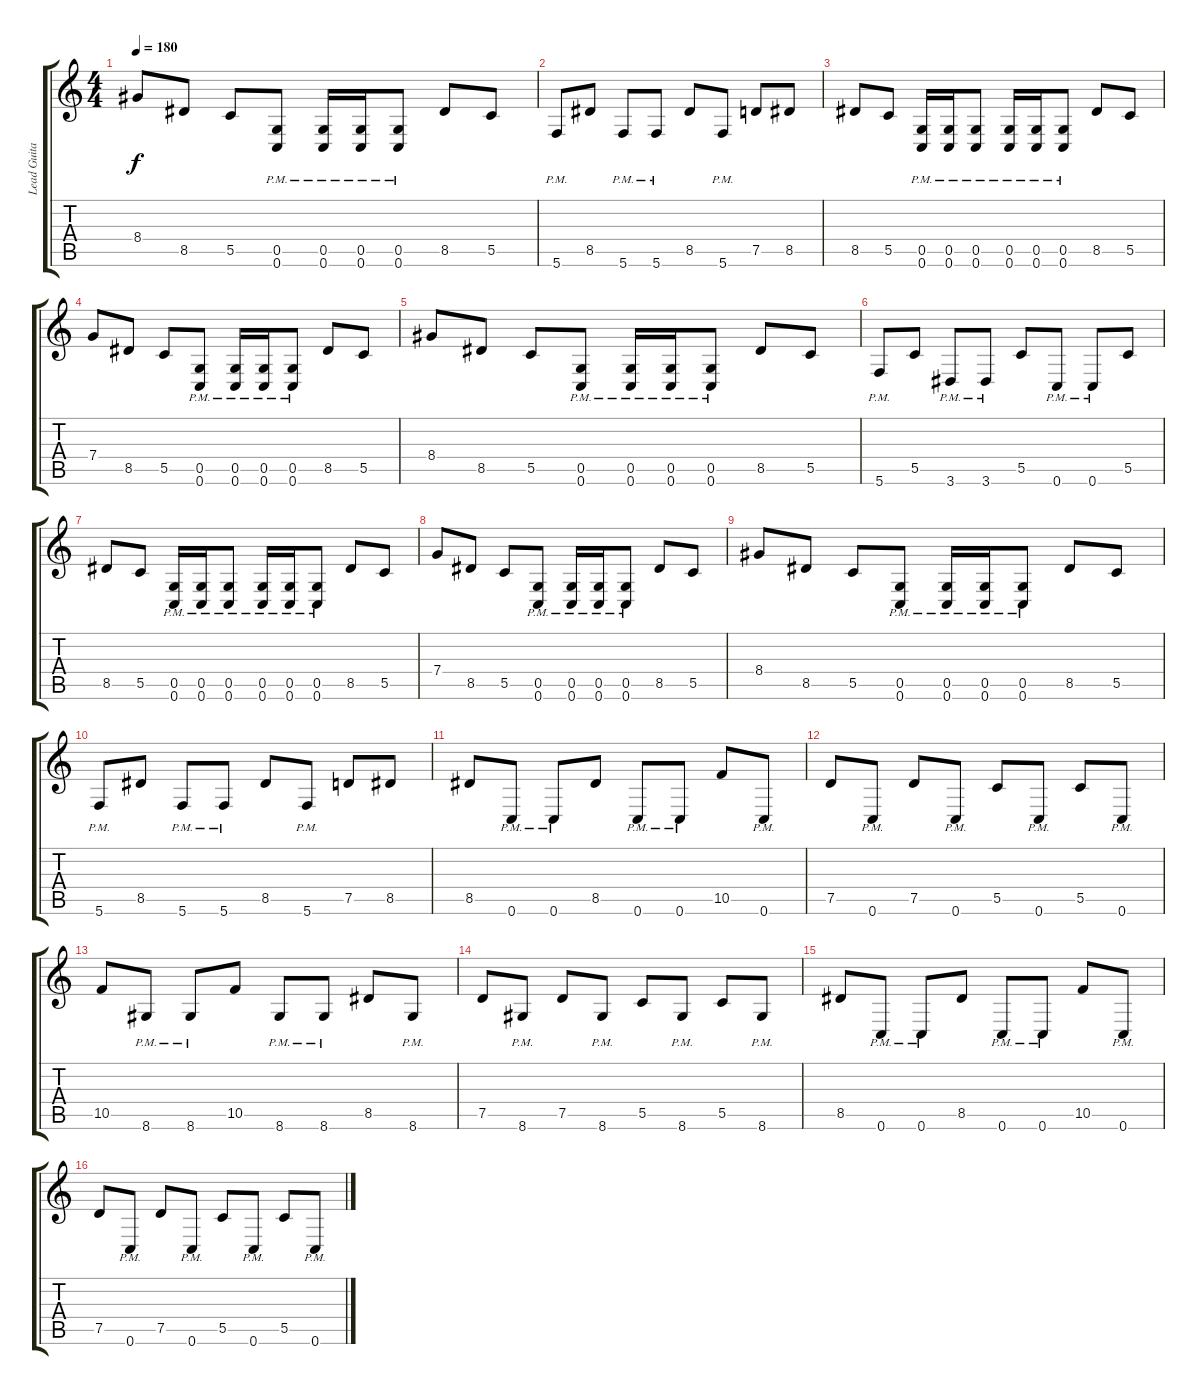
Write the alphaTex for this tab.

\track ("Lead Guitar" "Lead Guita") {instrument distortionguitar}
\staff {score tabs}
\tuning (D4 A3 F3 C3 G2 C2) {hide}
\ts (4 4)
\tempo 180
\clef g2
\ks c
8.4.8{dy f} 8.5.8 5.5.8 (0.5{pm} 0.6{pm}).8 (0.5{pm} 0.6{pm}).16 (0.5{pm} 0.6{pm}).16 (0.5{pm} 0.6{pm}).8 8.5.8 5.5.8 |
5.6{pm}.8 8.5.8 5.6{pm}.8 5.6{pm}.8 8.5.8 5.6{pm}.8 7.5.8 8.5.8 |
8.5.8 5.5.8 (0.5{pm} 0.6{pm}).16 (0.5{pm} 0.6{pm}).16 (0.5{pm} 0.6{pm}).8 (0.5{pm} 0.6{pm}).16 (0.5{pm} 0.6{pm}).16 (0.5{pm} 0.6{pm}).8 8.5.8 5.5.8 |
7.4.8 8.5.8 5.5.8 (0.5{pm} 0.6{pm}).8 (0.5{pm} 0.6{pm}).16 (0.5{pm} 0.6{pm}).16 (0.5{pm} 0.6{pm}).8 8.5.8 5.5.8 |
8.4.8 8.5.8 5.5.8 (0.5{pm} 0.6{pm}).8 (0.5{pm} 0.6{pm}).16 (0.5{pm} 0.6{pm}).16 (0.5{pm} 0.6{pm}).8 8.5.8 5.5.8 |
5.6{pm}.8 5.5.8 3.6{pm}.8 3.6{pm}.8 5.5.8 0.6{pm}.8 0.6{pm}.8 5.5.8 |
8.5.8 5.5.8 (0.5{pm} 0.6{pm}).16 (0.5{pm} 0.6{pm}).16 (0.5{pm} 0.6{pm}).8 (0.5{pm} 0.6{pm}).16 (0.5{pm} 0.6{pm}).16 (0.5{pm} 0.6{pm}).8 8.5.8 5.5.8 |
7.4.8 8.5.8 5.5.8 (0.5{pm} 0.6{pm}).8 (0.5{pm} 0.6{pm}).16 (0.5{pm} 0.6{pm}).16 (0.5{pm} 0.6{pm}).8 8.5.8 5.5.8 |
8.4.8 8.5.8 5.5.8 (0.5{pm} 0.6{pm}).8 (0.5{pm} 0.6{pm}).16 (0.5{pm} 0.6{pm}).16 (0.5{pm} 0.6{pm}).8 8.5.8 5.5.8 |
5.6{pm}.8 8.5.8 5.6{pm}.8 5.6{pm}.8 8.5.8 5.6{pm}.8 7.5.8 8.5.8 |
8.5.8 0.6{pm}.8 0.6{pm}.8 8.5.8 0.6{pm}.8 0.6{pm}.8 10.5.8 0.6{pm}.8 |
7.5.8 0.6{pm}.8 7.5.8 0.6{pm}.8 5.5.8 0.6{pm}.8 5.5.8 0.6{pm}.8 |
10.5.8 8.6{pm}.8 8.6{pm}.8 10.5.8 8.6{pm}.8 8.6{pm}.8 8.5.8 8.6{pm}.8 |
7.5.8 8.6{pm}.8 7.5.8 8.6{pm}.8 5.5.8 8.6{pm}.8 5.5.8 8.6{pm}.8 |
8.5.8 0.6{pm}.8 0.6{pm}.8 8.5.8 0.6{pm}.8 0.6{pm}.8 10.5.8 0.6{pm}.8 |
7.5.8 0.6{pm}.8 7.5.8 0.6{pm}.8 5.5.8 0.6{pm}.8 5.5.8 0.6{pm}.8
